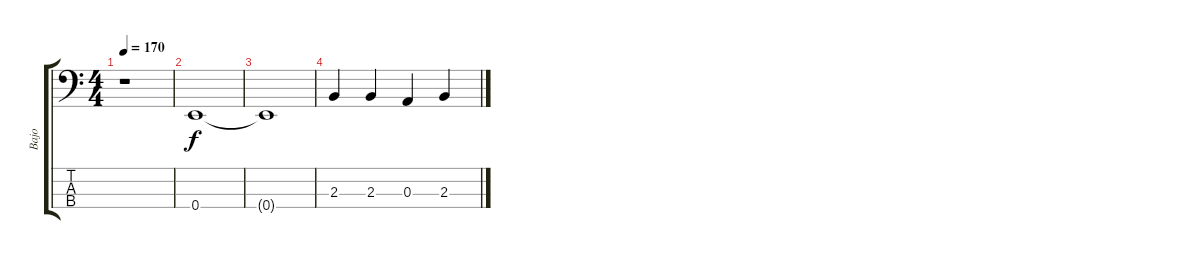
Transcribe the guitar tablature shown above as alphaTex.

\track ("Bajo" "Bajo") {instrument electricbassfinger}
\staff {score tabs}
\tuning (G2 D2 A1 E1) {hide}
\ts (4 4)
\tempo 170
\clef f4
\ks c
r.1{dy f} |
0.4.1 |
0.4{t}.1 |
2.3.4 2.3.4 0.3.4 2.3.4
